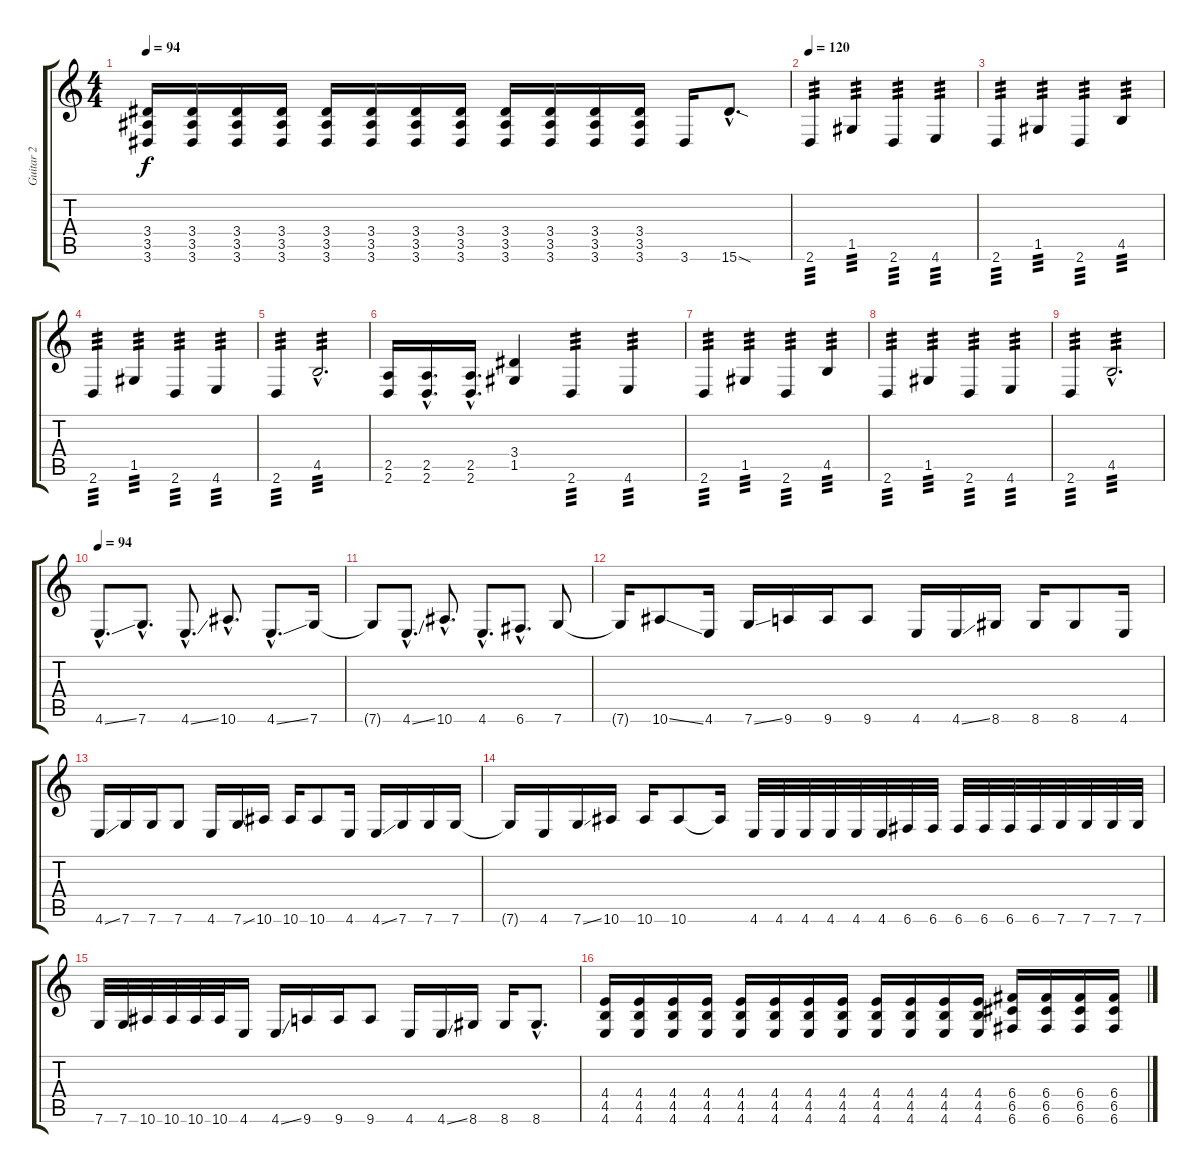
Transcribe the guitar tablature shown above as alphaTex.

\track ("Guitar 2" "Guitar 2") {instrument distortionguitar}
\staff {score tabs}
\tuning (D4 A3 F3 C3 G2 C2) {hide}
\ts (4 4)
\tempo 94
\clef g2
\ks c
(3.4 3.5 3.6).16{dy f} (3.4 3.5 3.6).16 (3.4 3.5 3.6).16 (3.4 3.5 3.6).16 (3.4 3.5 3.6).16 (3.4 3.5 3.6).16 (3.4 3.5 3.6).16 (3.4 3.5 3.6).16 (3.4 3.5 3.6).16 (3.4 3.5 3.6).16 (3.4 3.5 3.6).16 (3.4 3.5 3.6).16 3.6.16 15.6{sod hac}.8{d} |
\tempo 120
2.6.4{tp 3} 1.5.4{tp 3} 2.6.4{tp 3} 4.6.4{tp 3} |
2.6.4{tp 3} 1.5.4{tp 3} 2.6.4{tp 3} 4.5.4{tp 3} |
2.6.4{tp 3} 1.5.4{tp 3} 2.6.4{tp 3} 4.6.4{tp 3} |
2.6.4{tp 3} 4.5{hac}.2{d tp 3} |
(2.5 2.6).16 (2.5{hac} 2.6{hac}).16{d} (2.5{hac} 2.6{hac}).16{d} (3.4 1.5).4 2.6.4{tp 3} 4.6.4{tp 3} |
2.6.4{tp 3} 1.5.4{tp 3} 2.6.4{tp 3} 4.5.4{tp 3} |
2.6.4{tp 3} 1.5.4{tp 3} 2.6.4{tp 3} 4.6.4{tp 3} |
2.6.4{tp 3} 4.5{hac}.2{d tp 3} |
\tempo 94
4.6{ss hac}.8{d} 7.6{hac}.8{d} 4.6{ss hac}.8{d} 10.6{hac}.8{d} 4.6{ss hac}.8{d} 7.6.16 |
7.6{t}.8 4.6{ss hac}.8{d} 10.6{hac}.8{d} 4.6{hac}.8{d} 6.6{hac}.8{d} 7.6.8 |
7.6{t}.16 10.6{ss}.8 4.6.16 7.6{ss}.16 9.6.16 9.6.16 9.6.8 4.6.16 4.6{ss}.16 8.6.16 8.6.16 8.6.8 4.6.16 |
4.6{ss}.16 7.6.16 7.6.16 7.6.8 4.6.16 7.6{ss}.16 10.6.16 10.6.16 10.6.8 4.6.16 4.6{ss}.16 7.6.16 7.6.16 7.6.16 |
7.6{t}.16 4.6.16 7.6{ss}.16 10.6.16 10.6.16 10.6.8 10.6{t}.16 4.6.32 4.6.32 4.6.32 4.6.32 4.6.32 4.6.32 6.6.32 6.6.32 6.6.32 6.6.32 6.6.32 6.6.32 7.6.32 7.6.32 7.6.32 7.6.32 |
7.6.32 7.6.32 10.6.32 10.6.32 10.6.32 10.6.32 4.6.16 4.6{ss}.16 9.6.16 9.6.16 9.6.8 4.6.16 4.6{ss}.16 8.6.16 8.6.16 8.6{hac}.8{d} |
(4.4 4.5 4.6).16 (4.4 4.5 4.6).16 (4.4 4.5 4.6).16 (4.4 4.5 4.6).16 (4.4 4.5 4.6).16 (4.4 4.5 4.6).16 (4.4 4.5 4.6).16 (4.4 4.5 4.6).16 (4.4 4.5 4.6).16 (4.4 4.5 4.6).16 (4.4 4.5 4.6).16 (4.4 4.5 4.6).16 (6.4 6.5 6.6).16 (6.4 6.5 6.6).16 (6.4 6.5 6.6).16 (6.4 6.5 6.6).16
